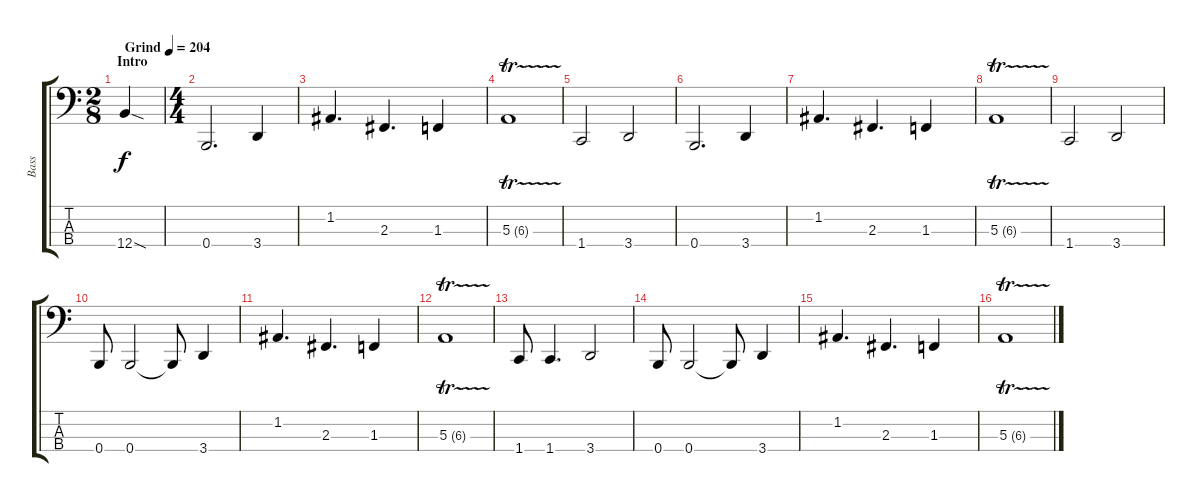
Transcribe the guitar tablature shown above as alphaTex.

\track ("Bass" "Bass") {instrument electricbassfinger}
\staff {score tabs}
\tuning (D2 A1 E1 B0) {hide}
\ts (2 8)
\section ("" "Intro")
\tempo (204 "Grind")
\clef f4
\ks c
12.4{sod}.4{dy f instrument electricbassfinger} |
\ts (4 4)
0.4.2{d} 3.4.4 |
1.2.4{d} 2.3.4{d} 1.3.4 |
5.3{tr (6 16)}.1 |
1.4.2 3.4.2 |
0.4.2{d} 3.4.4 |
1.2.4{d} 2.3.4{d} 1.3.4 |
5.3{tr (6 16)}.1 |
1.4.2 3.4.2 |
0.4.8 0.4.2 0.4{t}.8 3.4.4 |
1.2.4{d} 2.3.4{d} 1.3.4 |
5.3{tr (6 16)}.1 |
1.4.8 1.4.4{d} 3.4.2 |
0.4.8 0.4.2 0.4{t}.8 3.4.4 |
1.2.4{d} 2.3.4{d} 1.3.4 |
5.3{tr (6 16)}.1
